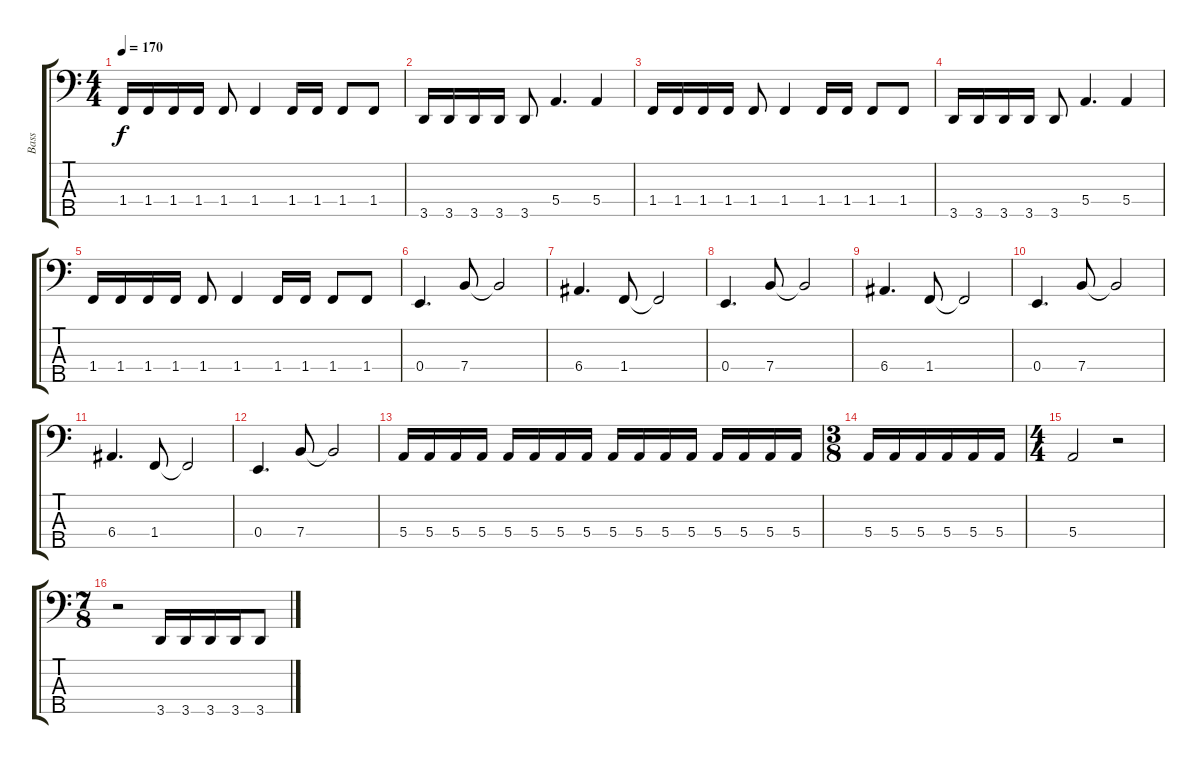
\track ("Bass" "Bass") {instrument electricbassfinger}
\staff {score tabs}
\tuning (G2 D2 A1 E1 B0) {hide}
\ts (4 4)
\tempo 170
\clef f4
\ks c
1.4.16{dy f} 1.4.16 1.4.16 1.4.16 1.4.8 1.4.4 1.4.16 1.4.16 1.4.8 1.4.8 |
3.5.16 3.5.16 3.5.16 3.5.16 3.5.8 5.4.4{d} 5.4.4 |
1.4.16 1.4.16 1.4.16 1.4.16 1.4.8 1.4.4 1.4.16 1.4.16 1.4.8 1.4.8 |
3.5.16 3.5.16 3.5.16 3.5.16 3.5.8 5.4.4{d} 5.4.4 |
1.4.16 1.4.16 1.4.16 1.4.16 1.4.8 1.4.4 1.4.16 1.4.16 1.4.8 1.4.8 |
0.4.4{d} 7.4.8 7.4{t}.2 |
6.4.4{d} 1.4.8 1.4{t}.2 |
0.4.4{d} 7.4.8 7.4{t}.2 |
6.4.4{d} 1.4.8 1.4{t}.2 |
0.4.4{d} 7.4.8 7.4{t}.2 |
6.4.4{d} 1.4.8 1.4{t}.2 |
0.4.4{d} 7.4.8 7.4{t}.2 |
5.4.16 5.4.16 5.4.16 5.4.16 5.4.16 5.4.16 5.4.16 5.4.16 5.4.16 5.4.16 5.4.16 5.4.16 5.4.16 5.4.16 5.4.16 5.4.16 |
\ts (3 8)
5.4.16 5.4.16 5.4.16 5.4.16 5.4.16 5.4.16 |
\ts (4 4)
5.4.2 r.2 |
\ts (7 8)
r.2 3.5.16 3.5.16 3.5.16 3.5.16 3.5.8
